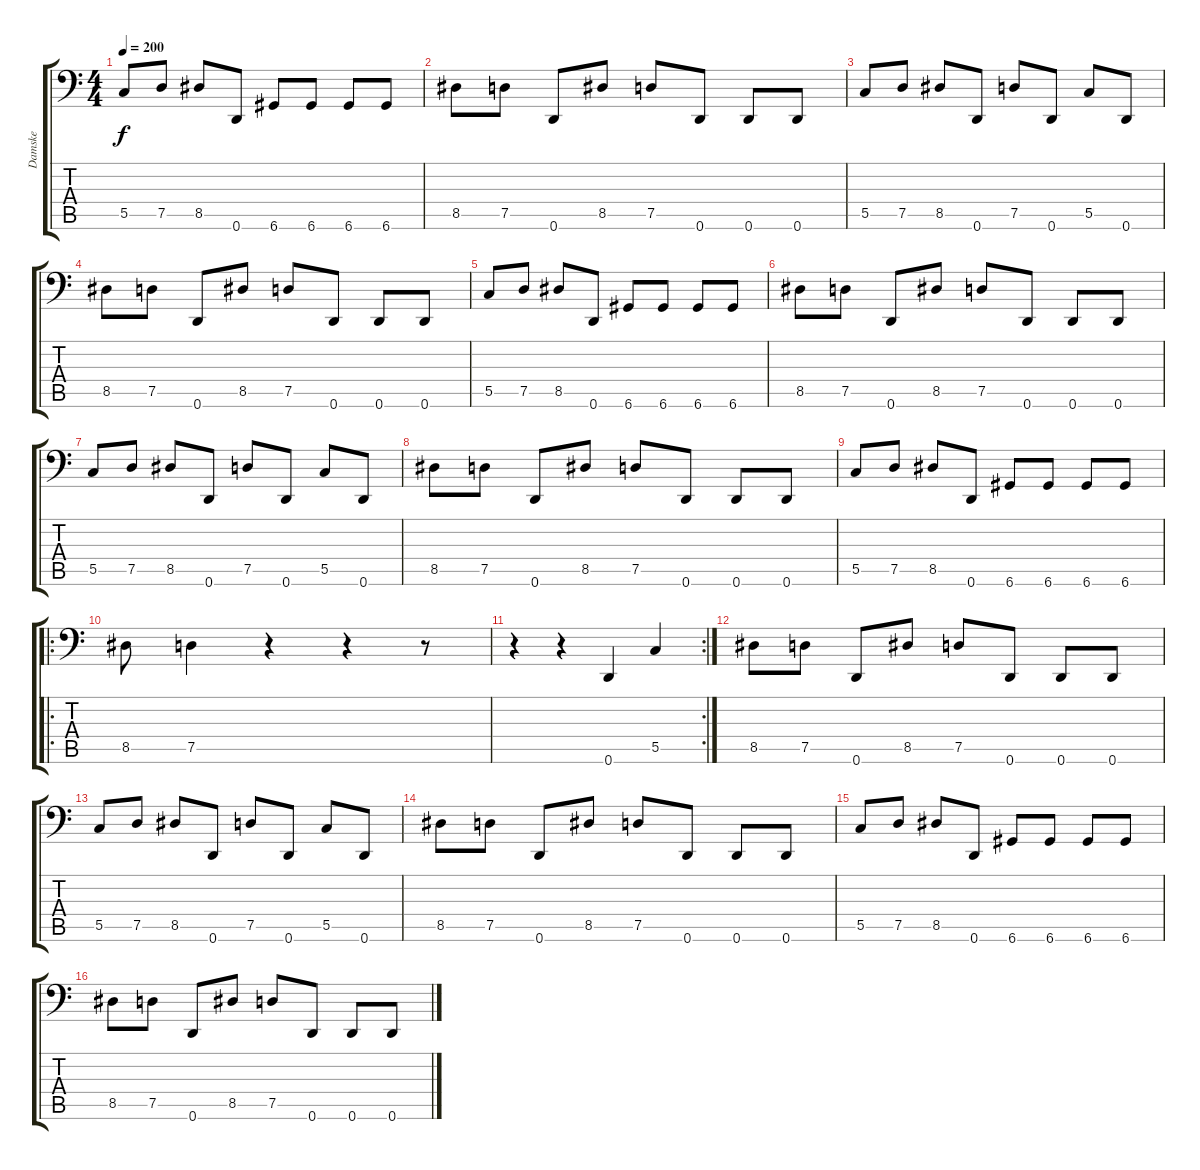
\track ("Damske" "Damske") {instrument slapbass1}
\staff {score tabs}
\tuning (D3 A2 F2 C2 G1 D1) {hide}
\ts (4 4)
\tempo 200
\clef f4
\ks c
5.5.8{dy f} 7.5.8 8.5.8 0.6.8 6.6.8 6.6.8 6.6.8 6.6.8 |
8.5.8 7.5.8 0.6.8 8.5.8 7.5.8 0.6.8 0.6.8 0.6.8 |
5.5.8 7.5.8 8.5.8 0.6.8 7.5.8 0.6.8 5.5.8 0.6.8 |
8.5.8 7.5.8 0.6.8 8.5.8 7.5.8 0.6.8 0.6.8 0.6.8 |
5.5.8 7.5.8 8.5.8 0.6.8 6.6.8 6.6.8 6.6.8 6.6.8 |
8.5.8 7.5.8 0.6.8 8.5.8 7.5.8 0.6.8 0.6.8 0.6.8 |
5.5.8 7.5.8 8.5.8 0.6.8 7.5.8 0.6.8 5.5.8 0.6.8 |
8.5.8 7.5.8 0.6.8 8.5.8 7.5.8 0.6.8 0.6.8 0.6.8 |
5.5.8 7.5.8 8.5.8 0.6.8 6.6.8 6.6.8 6.6.8 6.6.8 |
\ro
8.5.8 7.5.4 r.4 r.4 r.8 |
\rc 2
r.4 r.4 0.6.4 5.5.4 |
8.5.8 7.5.8 0.6.8 8.5.8 7.5.8 0.6.8 0.6.8 0.6.8 |
5.5.8 7.5.8 8.5.8 0.6.8 7.5.8 0.6.8 5.5.8 0.6.8 |
8.5.8 7.5.8 0.6.8 8.5.8 7.5.8 0.6.8 0.6.8 0.6.8 |
5.5.8 7.5.8 8.5.8 0.6.8 6.6.8 6.6.8 6.6.8 6.6.8 |
8.5.8 7.5.8 0.6.8 8.5.8 7.5.8 0.6.8 0.6.8 0.6.8
